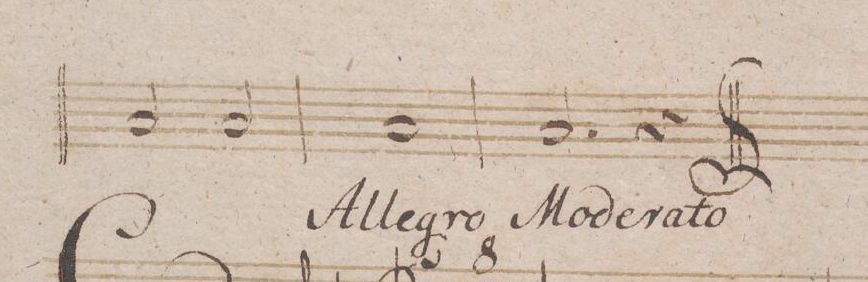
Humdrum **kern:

**kern	**dynam
*I"Oboe 2do	*
*clefG2	*
*k[b-]	*
*met(c)	*
*M4/4	*
2a/	.
2a/	.
=217	=217
1a	.
=218	=218
2.a/	.
4r	.
==	==
*-	*-
